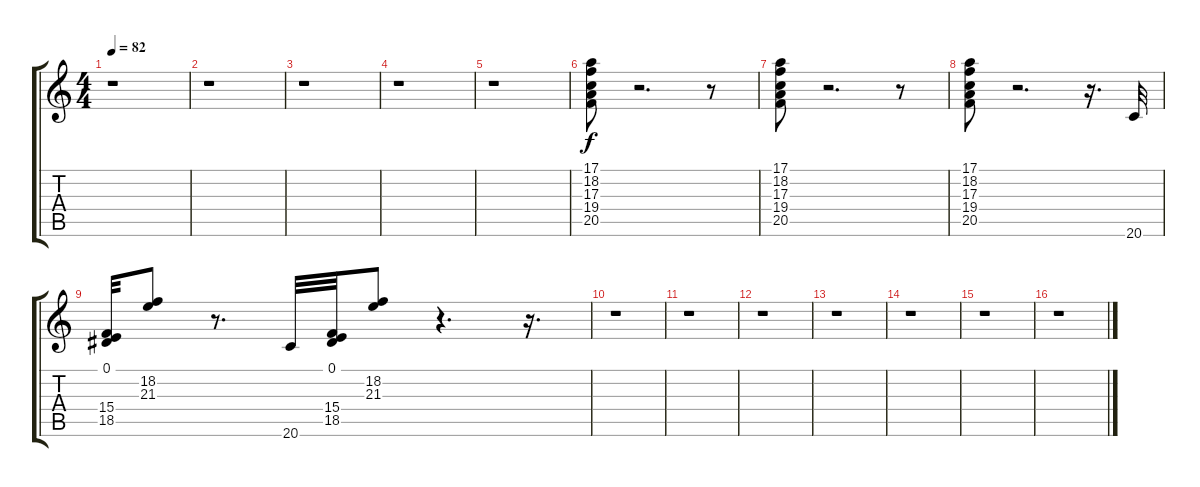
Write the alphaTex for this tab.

\track "" {instrument orchestralharp}
\staff {score tabs}
\tuning (E4 B3 G3 D3 A2 E2) {hide}
\ts (4 4)
\tempo 82
\clef g2
\ks c
r.1{dy f instrument orchestralharp} |
r.1 |
r.1 |
r.1 |
r.1 |
(17.1 18.2 17.3 19.4 20.5).8 r.2{d} r.8 |
(17.1 18.2 17.3 19.4 20.5).8 r.2{d} r.8 |
(17.1 18.2 17.3 19.4 20.5).8 r.2{d} r.16{d} 20.6.32 |
(0.1 15.4 18.5).32 (18.2 21.3).8 r.8{d} 20.6.32 (0.1 15.4 18.5).32 (18.2 21.3).8 r.4{d} r.16{d} |
r.1 |
r.1 |
r.1 |
r.1 |
r.1 |
r.1 |
r.1
